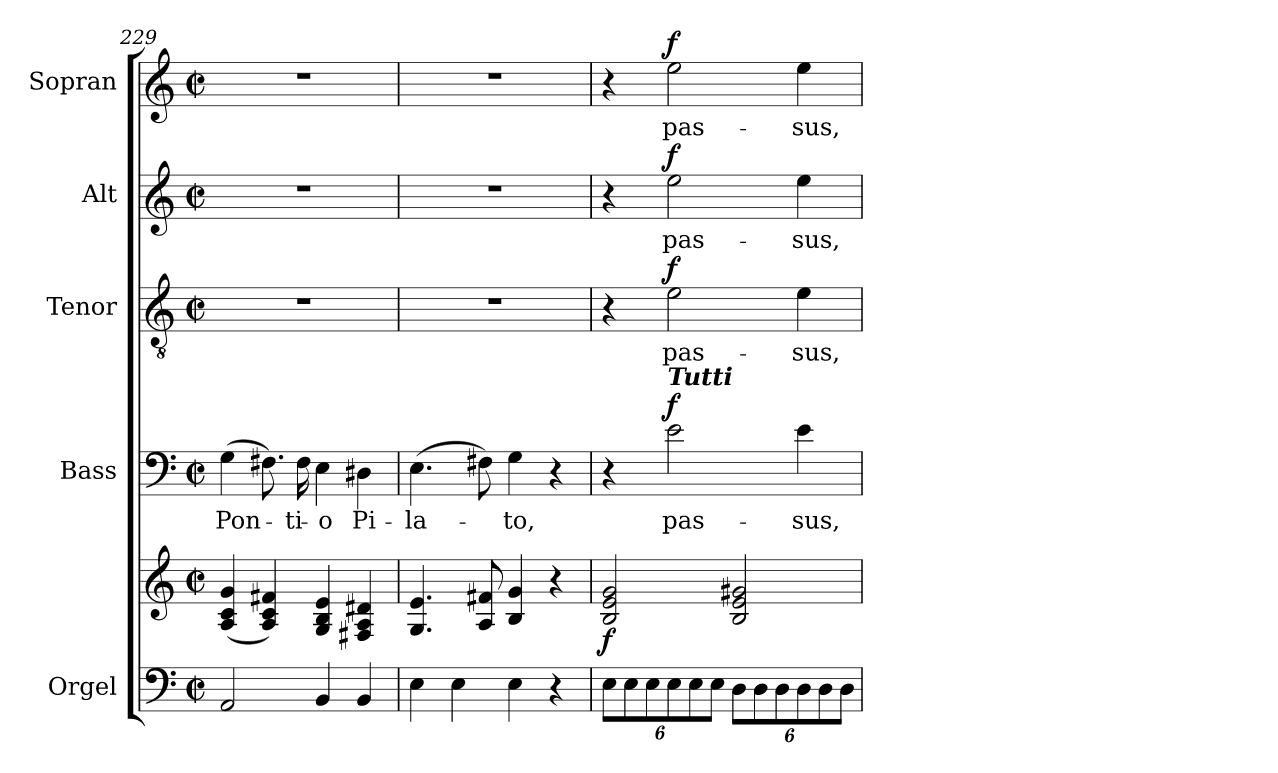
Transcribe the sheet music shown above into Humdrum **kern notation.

**kern	**kern	**dynam	**kern	**text	**dynam	**kern	**text	**dynam	**kern	**text	**dynam	**kern	**text	**dynam
*part5	*part5	*part5	*part4	*part4	*part4	*part3	*part3	*part3	*part2	*part2	*part2	*part1	*part1	*part1
*staff6	*staff5	*staff5/6	*staff4	*staff4	*staff4	*staff3	*staff3	*staff3	*staff2	*staff2	*staff2	*staff1	*staff1	*staff1
*I"Orgel	*	*	*I"Bass	*	*	*I"Tenor	*	*	*I"Alt	*	*	*I"Sopran	*	*
*I'Org.	*	*	*I'B.	*	*	*I'T.	*	*	*I'A.	*	*	*I'S.	*	*
*clefF4	*clefG2	*	*clefF4	*	*	*clefGv2	*	*	*clefG2	*	*	*clefG2	*	*
*k[]	*k[]	*	*k[]	*	*	*k[]	*	*	*k[]	*	*	*k[]	*	*
*C:	*C:	*	*C:	*	*	*C:	*	*	*C:	*	*	*C:	*	*
*M2/2	*M2/2	*	*M2/2	*	*	*M2/2	*	*	*M2/2	*	*	*M2/2	*	*
*met(c|)	*met(c|)	*	*met(c|)	*	*	*met(c|)	*	*	*met(c|)	*	*	*met(c|)	*	*
=229	=229	=229	=229	=229	=229	=229	=229	=229	=229	=229	=229	=229	=229	=229
!	!	!	!	!LO:LY:b	!	!	!	!	!	!	!	!	!	!
2AA/	(4A/ 4c/ 4g/	.	(>4G\	Pon-	.	1r	.	.	1r	.	.	1r	.	.
.	4A/ 4c/ 4f#X/)	.	8.F#X\)	.	.	.	.	.	.	.	.	.	.	.
!	!	!	!	!LO:LY:b	!	!	!	!	!	!	!	!	!	!
.	.	.	16F#\	-ti-	.	.	.	.	.	.	.	.	.	.
!	!	!	!	!LO:LY:b	!	!	!	!	!	!	!	!	!	!
4BB/	4G/ 4B/ 4e/	.	4E\	-o	.	.	.	.	.	.	.	.	.	.
!	!	!	!	!LO:LY:b	!	!	!	!	!	!	!	!	!	!
4BB/	4F#X/ 4A/ 4d#X/	.	4D#X\	Pi-	.	.	.	.	.	.	.	.	.	.
=230	=230	=230	=230	=230	=230	=230	=230	=230	=230	=230	=230	=230	=230	=230
!	!	!	!	!LO:LY:b	!	!	!	!	!	!	!	!	!	!
4E\	4.G/ 4.e/	.	(>4.E\	-la-	.	1r	.	.	1r	.	.	1r	.	.
4E\	.	.	.	.	.	.	.	.	.	.	.	.	.	.
.	8A/ 8f#X/	.	8F#X\)	.	.	.	.	.	.	.	.	.	.	.
!	!	!	!	!LO:LY:b	!	!	!	!	!	!	!	!	!	!
4E\	4B/ 4g/	.	4G\	-to,	.	.	.	.	.	.	.	.	.	.
4r	4r	.	4r	.	.	.	.	.	.	.	.	.	.	.
!!LO:PB:g=z
=231	=231	=231	=231	=231	=231	=231	=231	=231	=231	=231	=231	=231	=231	=231
!	!	!LO:DY:b	!	!	!	!	!	!	!	!	!	!	!	!
12E\L	2B/ 2e/ 2g/	f	4r	.	.	4r	.	.	4r	.	.	4r	.	.
12E\	.	.	.	.	.	.	.	.	.	.	.	.	.	.
12E\	.	.	.	.	.	.	.	.	.	.	.	.	.	.
!	!	!	!LO:TX:a:Bi:t=Tutti	!	!	!	!	!	!	!	!	!	!	!
!	!	!	!	!LO:LY:b	!LO:DY:a	!	!LO:LY:b	!LO:DY:a	!	!LO:LY:b	!LO:DY:a	!	!LO:LY:b	!LO:DY:a
12E\	.	.	2e\	pas-	f	2e\	pas-	f	2ee\	pas-	f	2ee\	pas-	f
12E\	.	.	.	.	.	.	.	.	.	.	.	.	.	.
12E\J	.	.	.	.	.	.	.	.	.	.	.	.	.	.
12D\L	2B/ 2e/ 2g#X/	.	.	.	.	.	.	.	.	.	.	.	.	.
12D\	.	.	.	.	.	.	.	.	.	.	.	.	.	.
12D\	.	.	.	.	.	.	.	.	.	.	.	.	.	.
!	!	!	!	!LO:LY:b	!	!	!LO:LY:b	!	!	!LO:LY:b	!	!	!LO:LY:b	!
12D\	.	.	4e\	-sus,	.	4e\	-sus,	.	4ee\	-sus,	.	4ee\	-sus,	.
12D\	.	.	.	.	.	.	.	.	.	.	.	.	.	.
12D\J	.	.	.	.	.	.	.	.	.	.	.	.	.	.
=	=	=	=	=	=	=	=	=	=	=	=	=	=	=
*-	*-	*-	*-	*-	*-	*-	*-	*-	*-	*-	*-	*-	*-	*-
